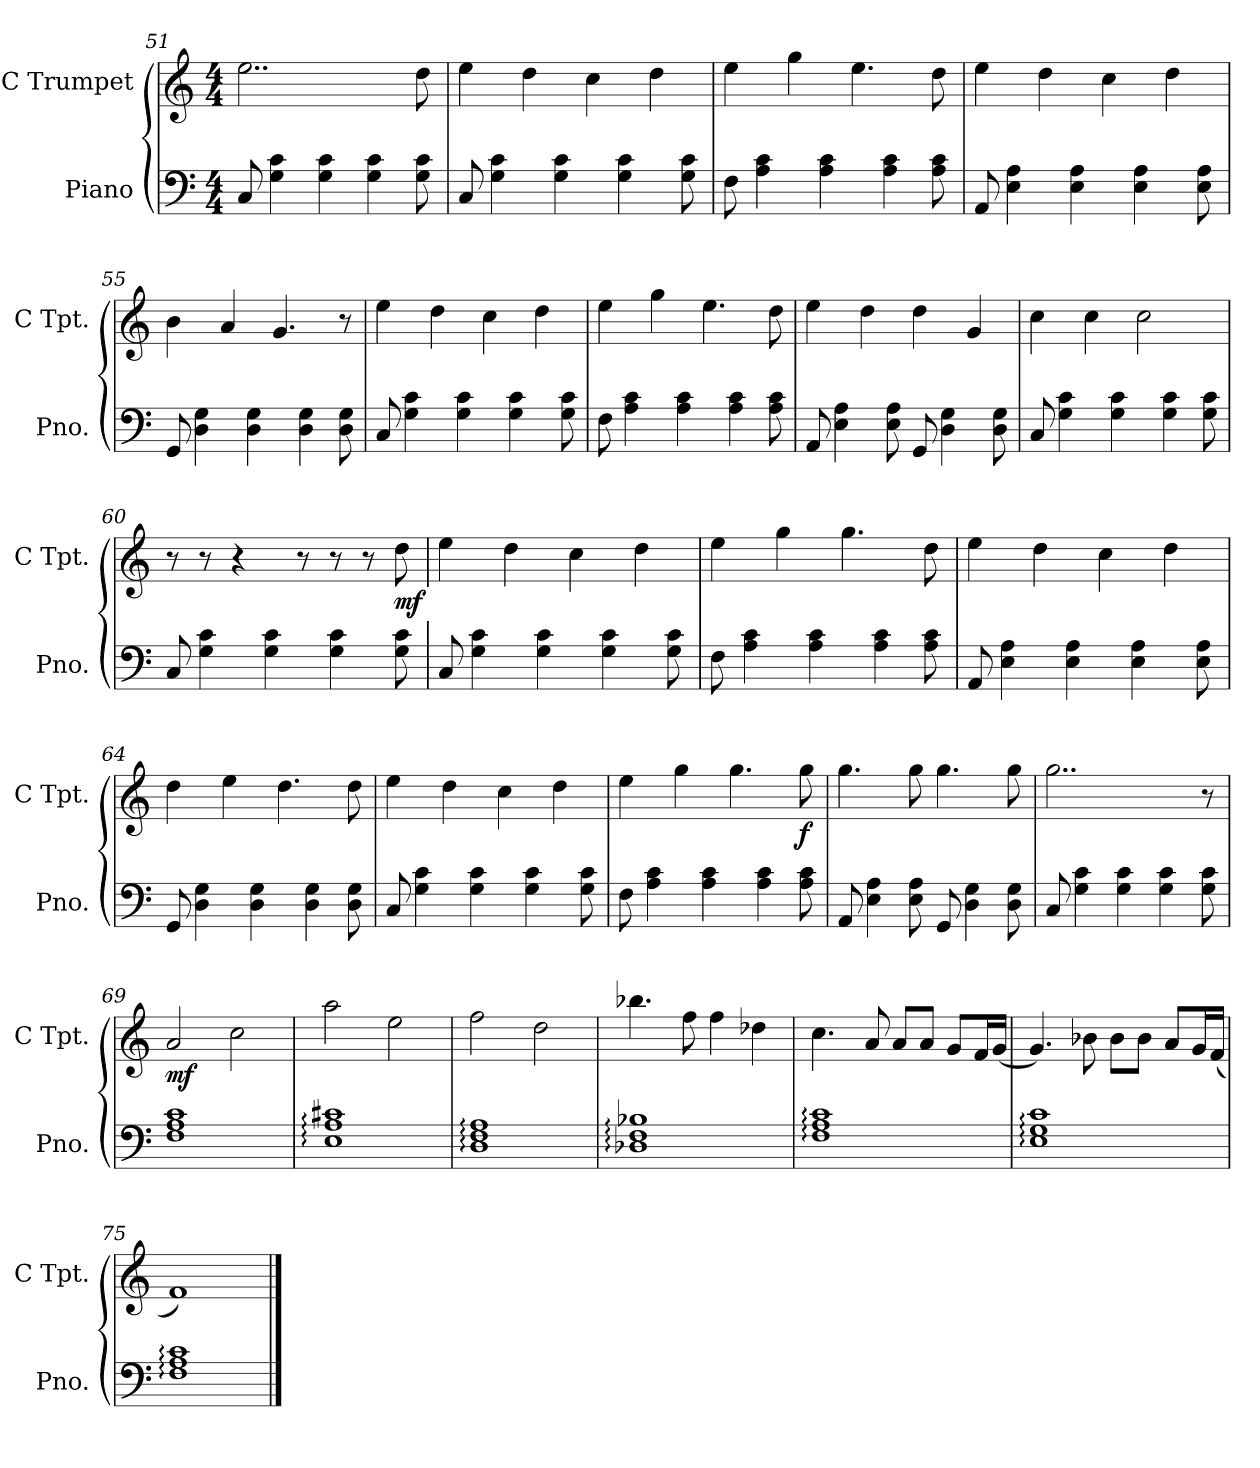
**kern	**kern	**dynam
*part2	*part1	*part1
*staff2	*staff1	*staff1
*I"Piano	*I"C Trumpet	*
*I'Pno.	*I'C Tpt.	*
!!LO:LB:g=z
*clefF4	*clefG2	*
*k[]	*k[]	*
*M4/4	*M4/4	*
=51	=51	=51
8C/	2..ee\	.
4G\ 4c\	.	.
4G\ 4c\	.	.
4G\ 4c\	.	.
8G\ 8c\	8dd\	.
=52	=52	=52
8C/	4ee\	.
4G\ 4c\	.	.
.	4dd\	.
4G\ 4c\	.	.
.	4cc\	.
4G\ 4c\	.	.
.	4dd\	.
8G\ 8c\	.	.
=53	=53	=53
8F\	4ee\	.
4A\ 4c\	.	.
.	4gg\	.
4A\ 4c\	.	.
.	4.ee\	.
4A\ 4c\	.	.
8A\ 8c\	8dd\	.
=54	=54	=54
8AA/	4ee\	.
4E\ 4A\	.	.
.	4dd\	.
4E\ 4A\	.	.
.	4cc\	.
4E\ 4A\	.	.
.	4dd\	.
8E\ 8A\	.	.
=55	=55	=55
8GG/	4b\	.
4D\ 4G\	.	.
.	4a/	.
4D\ 4G\	.	.
.	4.g/	.
4D\ 4G\	.	.
8D\ 8G\	8r	.
=56	=56	=56
8C/	4ee\	.
4G\ 4c\	.	.
.	4dd\	.
4G\ 4c\	.	.
.	4cc\	.
4G\ 4c\	.	.
.	4dd\	.
8G\ 8c\	.	.
!!LO:PB:g=z
=57	=57	=57
8F\	4ee\	.
4A\ 4c\	.	.
.	4gg\	.
4A\ 4c\	.	.
.	4.ee\	.
4A\ 4c\	.	.
8A\ 8c\	8dd\	.
=58	=58	=58
8AA/	4ee\	.
4E\ 4A\	.	.
.	4dd\	.
8E\ 8A\	.	.
8GG/	4dd\	.
4D\ 4G\	.	.
.	4g/	.
8D\ 8G\	.	.
=59	=59	=59
8C/	4cc\	.
4G\ 4c\	.	.
.	4cc\	.
4G\ 4c\	.	.
.	2cc\	.
4G\ 4c\	.	.
8G\ 8c\	.	.
=60	=60	=60
8C/	8r	.
4G\ 4c\	8r	.
.	4r	.
4G\ 4c\	.	.
.	8r	.
4G\ 4c\	8r	.
.	8r	.
!	!	!LO:DY:b
8G\ 8c\	8dd\	mf
=61	=61	=61
8C/	4ee\	.
4G\ 4c\	.	.
.	4dd\	.
4G\ 4c\	.	.
.	4cc\	.
4G\ 4c\	.	.
.	4dd\	.
8G\ 8c\	.	.
=62	=62	=62
8F\	4ee\	.
4A\ 4c\	.	.
.	4gg\	.
4A\ 4c\	.	.
.	4.gg\	.
4A\ 4c\	.	.
8A\ 8c\	8dd\	.
!!LO:LB:g=z
=63	=63	=63
8AA/	4ee\	.
4E\ 4A\	.	.
.	4dd\	.
4E\ 4A\	.	.
.	4cc\	.
4E\ 4A\	.	.
.	4dd\	.
8E\ 8A\	.	.
=64	=64	=64
8GG/	4dd\	.
4D\ 4G\	.	.
.	4ee\	.
4D\ 4G\	.	.
.	4.dd\	.
4D\ 4G\	.	.
8D\ 8G\	8dd\	.
=65	=65	=65
8C/	4ee\	.
4G\ 4c\	.	.
.	4dd\	.
4G\ 4c\	.	.
.	4cc\	.
4G\ 4c\	.	.
.	4dd\	.
8G\ 8c\	.	.
=66	=66	=66
8F\	4ee\	.
4A\ 4c\	.	.
.	4gg\	.
4A\ 4c\	.	.
.	4.gg\	.
4A\ 4c\	.	.
!	!	!LO:DY:b
8A\ 8c\	8gg\	f
=67	=67	=67
8AA/	4.gg\	.
4E\ 4A\	.	.
8E\ 8A\	8gg\	.
8GG/	4.gg\	.
4D\ 4G\	.	.
8D\ 8G\	8gg\	.
=68	=68	=68
8C/	2..gg\	.
4G\ 4c\	.	.
4G\ 4c\	.	.
4G\ 4c\	.	.
8G\ 8c\	8r	.
=69	=69	=69
!	!	!LO:DY:b
1F 1A 1c	2a/	mf
.	2cc\	.
!!LO:LB:g=z
=70	=70	=70
1E: 1A: 1c#X:	2aa\	.
.	2ee\	.
=71	=71	=71
1D: 1F: 1A:	2ff\	.
.	2dd\	.
=72	=72	=72
1D-X: 1F: 1B-X:	4.bb-X\	.
.	8ff\	.
.	4ff\	.
.	4dd-X\	.
=73	=73	=73
1F: 1A: 1c:	4.cc\	.
.	8a/	.
.	8a/L	.
.	8a/J	.
.	8g/L	.
.	16f/L	.
.	(16g/JJ	.
=74	=74	=74
1E: 1G: 1c:	4.g/)	.
.	8b-X\	.
.	8b-\L	.
.	8b-\J	.
.	8a/L	.
.	16g/L	.
.	(16f/JJ	.
=75	=75	=75
1F: 1A: 1c:	1f)	.
==	==	==
*-	*-	*-
